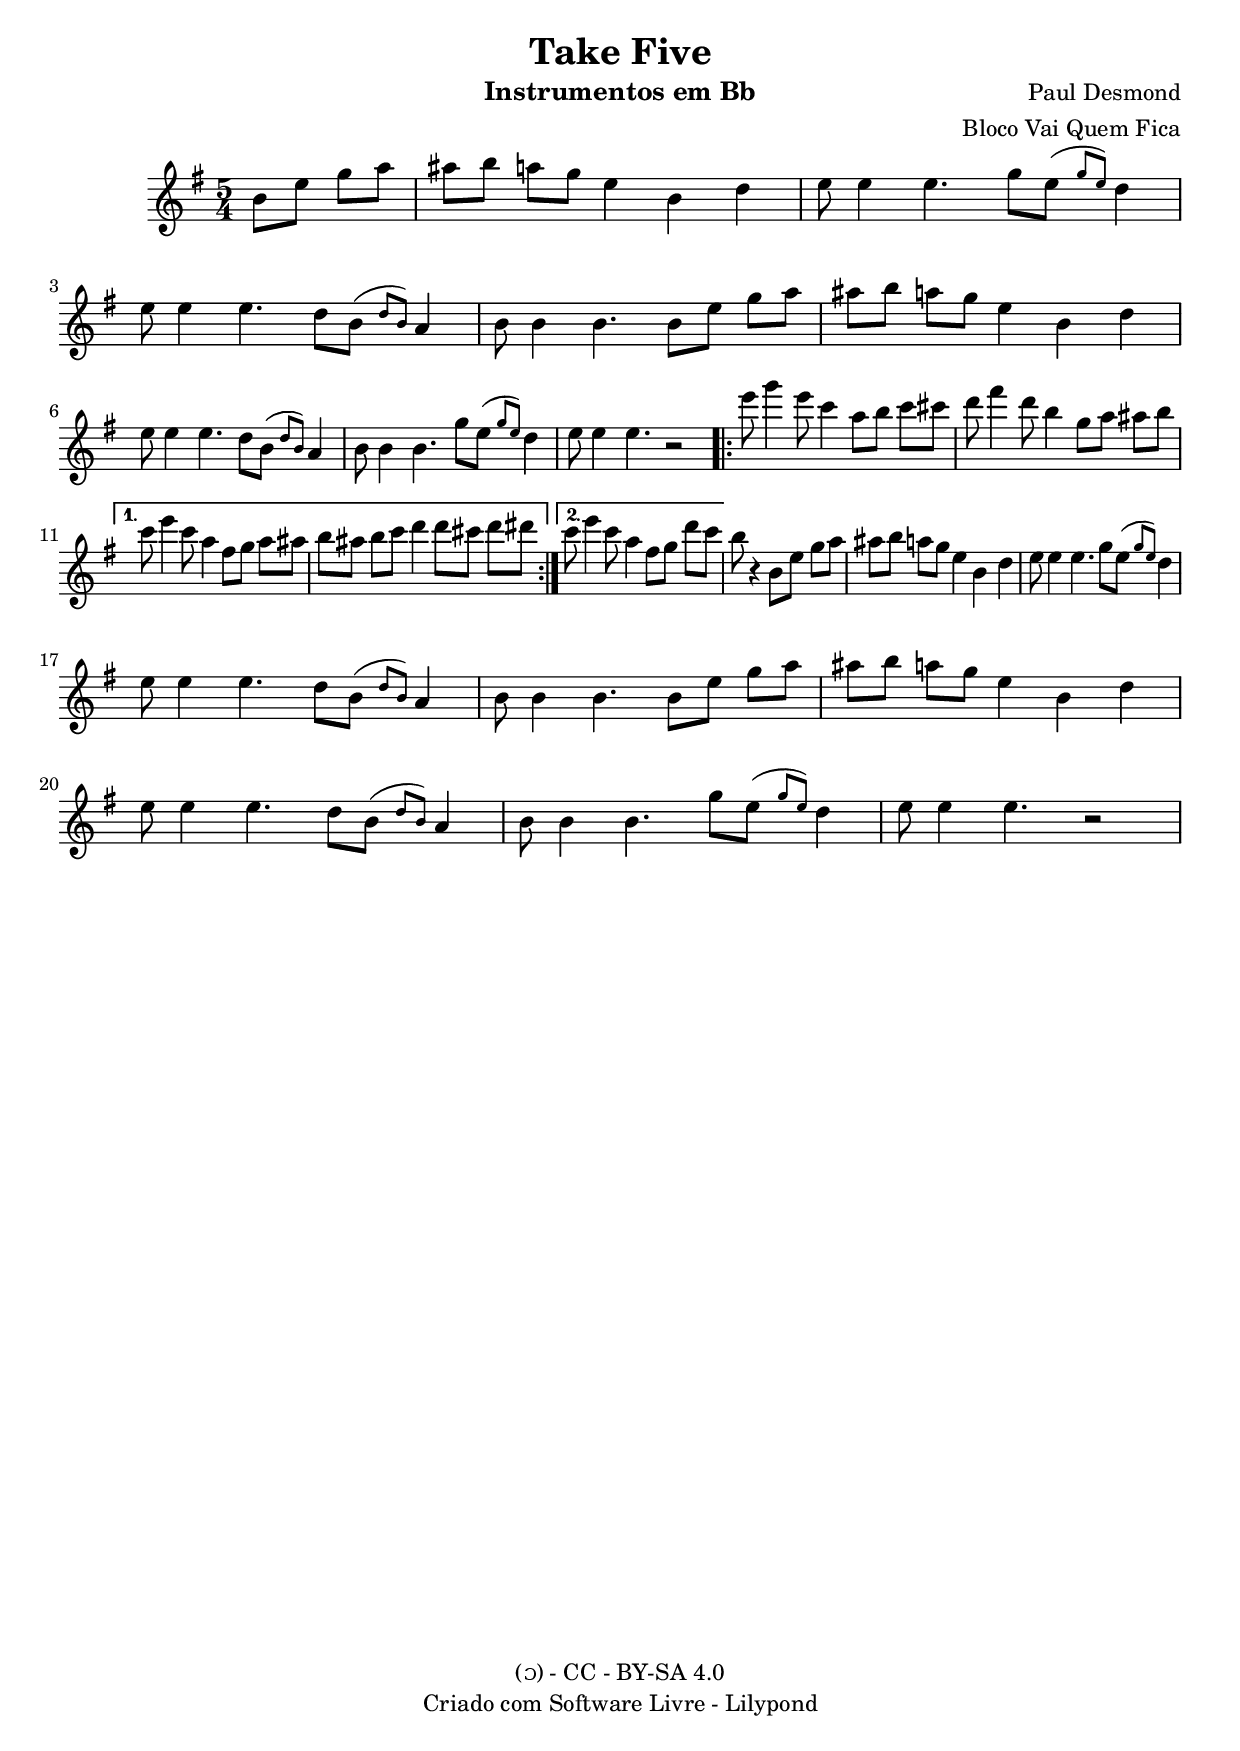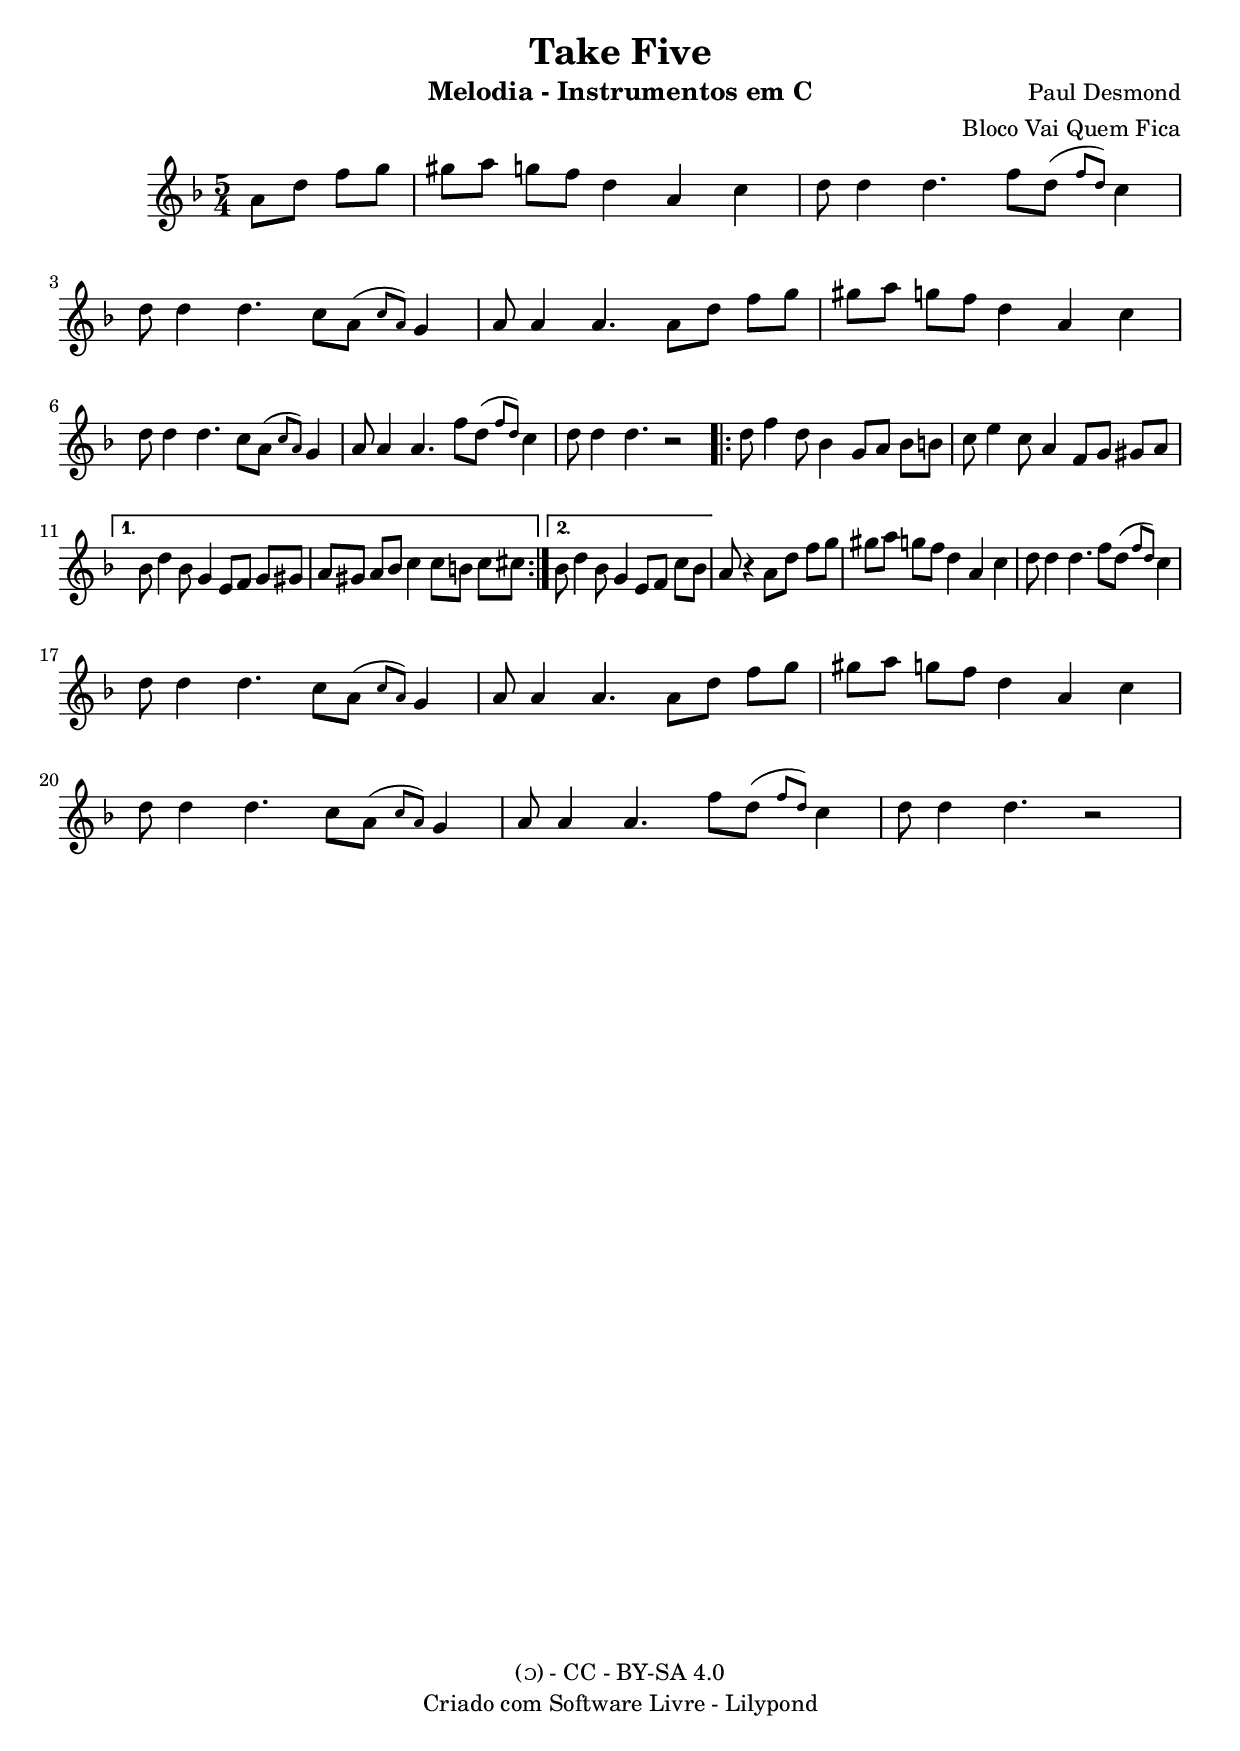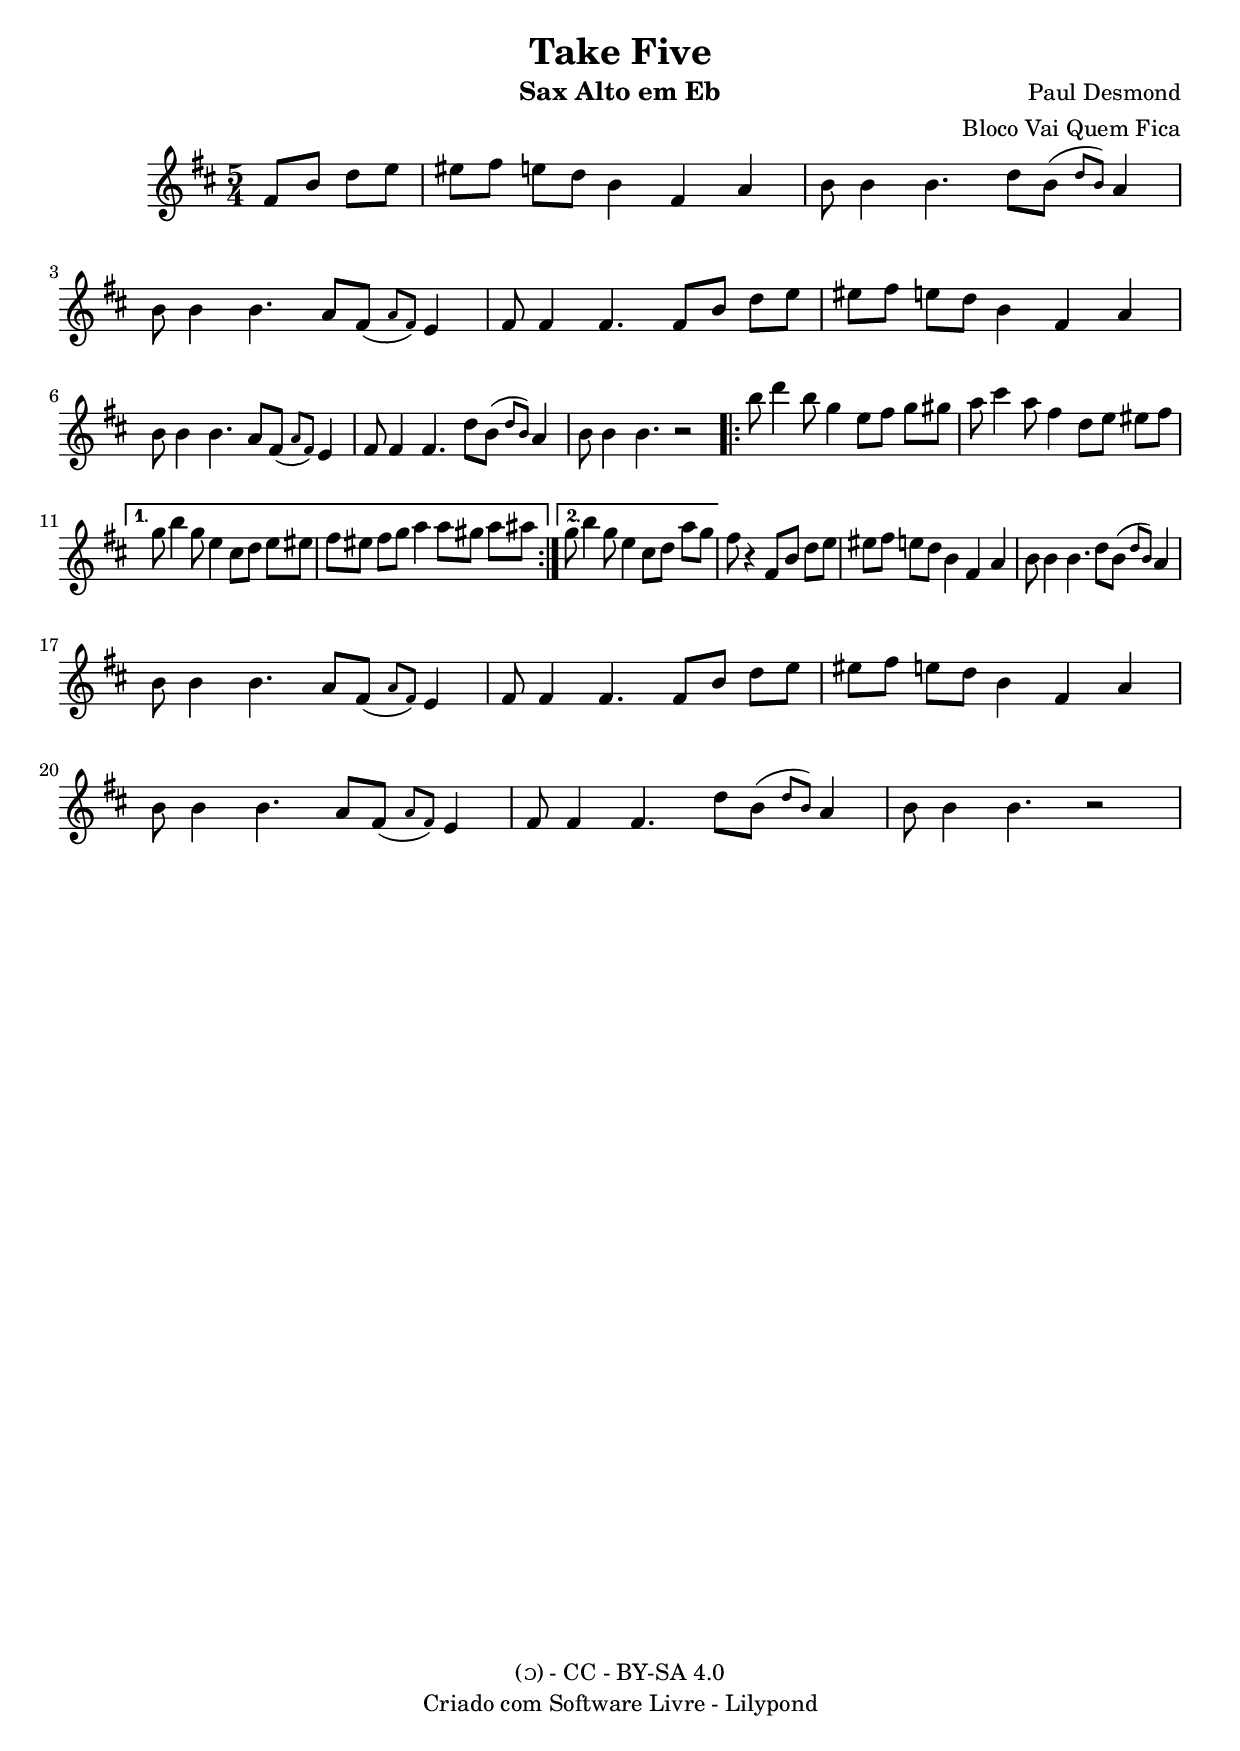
 
parteAsax = \relative c'' {
  \partial 2 { b8 e g a }| ais b a g e4 b d | 
  e8 e4 e4. g8 e( \grace {g e)} d4 | \break
  e8 e4 e4. d8 b( \grace {d b)} a4 |
  b8 b4 b4. b8 e g a | ais b a g e4 b d | \break
  e8 e4 e4. d8 b( \grace {d b)}  a4 |
  b8 b4 b4. g'8 e( \grace {g e)} d4 |
  e8 e4 e4. r2
} 

parteBsax = \relative c'' {
  \repeat volta 2 {
    e'8 g4 e8 c4 a8 b c cis | d fis4 d8 b4 g8 a ais b | \break
  }
  \alternative {
    {c8 e4 c8 a4 fis8 g a ais | b ais b c d4 d8 cis d dis |}
    {c8 e4 c8 a4 fis8 g d' c } 
  }
  b r4
  \parteAsax
}

parteBinstrumentoemC = \relative c'' {
  \repeat volta 2 {
    e'8 g4 e8 c4 a8 b c cis | d fis4 d8 b4 g8 a ais b | \break
  }
  \alternative {
    {c8 e4 c8 a4 fis8 g a ais | b ais b c d4 d8 cis d dis |}
    {c8 e4 c8 a4 fis8 g d' c } 
  }
  b r4
  \transpose c c' {
  \parteAsax
  }
  
}
\book {
  \bookOutputSuffix "Sax Alto em Eb"
  \header {
   title = "Take Five"
   composer = "Paul Desmond"
   instrument = "Sax Alto em Eb"
   arranger = "Bloco Vai Quem Fica"
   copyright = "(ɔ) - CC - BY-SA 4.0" 
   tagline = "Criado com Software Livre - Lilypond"  % removida mensagem de lilypond 
 }
\score {
  <<
    \new Staff {
      \time 5/4
      \clef G
      \key d \major
      \transpose g d {
      \parteAsax
      \parteBsax
      }
    }
  >>
  \layout {}
}
}
\book {
  \bookOutputSuffix "Instrumentos em Bb"
  \header {
   title = "Take Five"
   composer = "Paul Desmond"
   instrument = "Instrumentos em Bb"
   arranger = "Bloco Vai Quem Fica"
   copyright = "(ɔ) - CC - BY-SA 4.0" 
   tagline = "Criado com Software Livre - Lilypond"  % removida mensagem de lilypond 
 }
 \score {
  <<
    \new Staff {
      \new Voice = "instrumentosBb" {
        \set midiInstrument = #"trumpet"
        \time 5/4
        \clef G
        \key g \major
        \transpose c c {
        \parteAsax
        \parteBsax
        }
      }
    }
  >>
  \layout {}
 }
}

\book {
  \bookOutputSuffix "Instrumentos em C"
  \header {
   title = "Take Five"
   composer = "Paul Desmond"
   instrument = "Melodia - Instrumentos em C"
   arranger = "Bloco Vai Quem Fica"
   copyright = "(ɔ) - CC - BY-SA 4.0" 
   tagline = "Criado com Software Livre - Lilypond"  % removida mensagem de lilypond 
 }
 \score {
  <<
    \new Staff {
      \new Voice = "instrumentosBb" {
        \set midiInstrument = #"trumpet"
        \time 5/4
        \clef G
        \key f \major
        \transpose c bes, {
        \parteAsax
        \transpose c c,{\parteBinstrumentoemC}
        }
      }
    }
  >>
  \layout {}
 }
}

 \score {
  <<
    \new Staff {
      \new Voice = "trompetemidi" {
        \set midiInstrument = #"trumpet"
        \time 5/4
        \clef G
        \key g \major
        \transpose c bes, {
        \parteAsax
        \unfoldRepeats
        \parteBsax
        }
      }
    }
  >>
\midi {
	  \tempo 4 = 160
	    \context {
	      \Voice
	    \consists "Staff_performer"
	  }
	}
 }
\version "2.18.2"